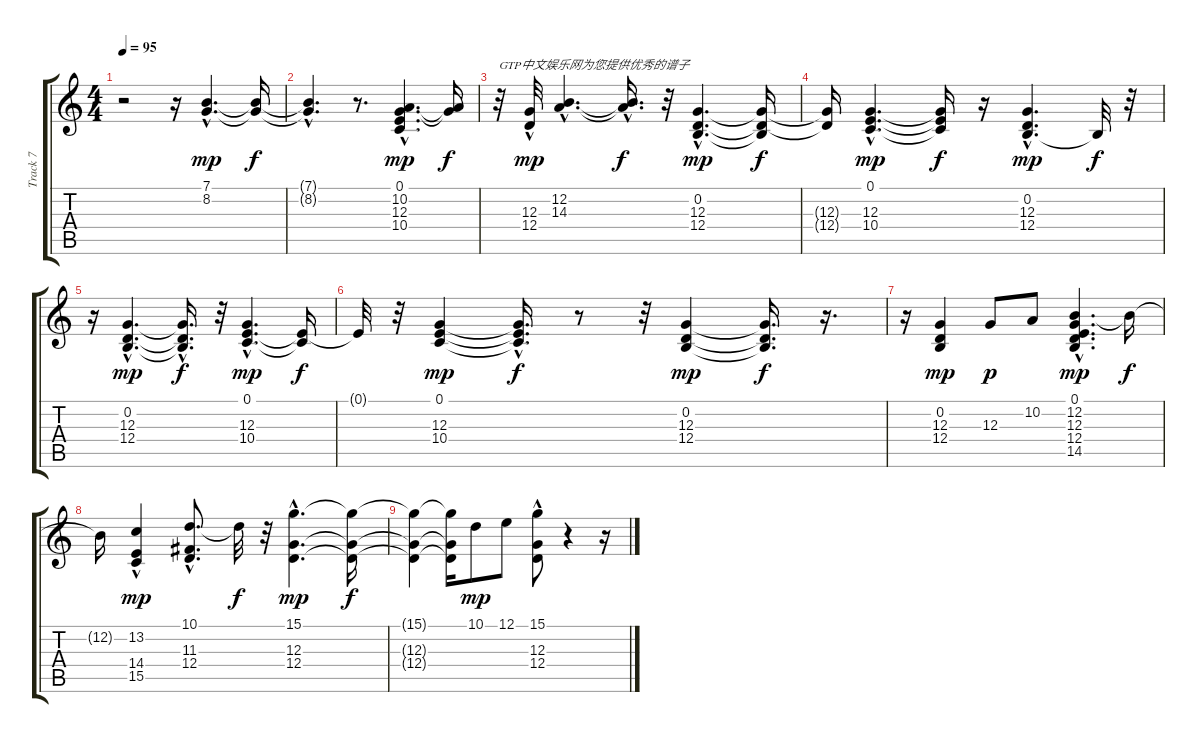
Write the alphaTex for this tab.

\track ("Track 7" "Track 7") {instrument stringensemble1}
\staff {score tabs}
\tuning (E4 B3 G3 D3 A2 E2) {hide}
\ts (4 4)
\tempo 95
\clef g2
\ks c
r.2{dy mp instrument stringensemble1} r.16 (7.1{hac} 8.2{hac}).4{d} (7.1{t} 8.2{t}).16{dy f} |
(7.1{hac t} 8.2{hac t}).4{d} r.8{d} (0.1 10.2{hac} 12.3{hac} 10.4).4{d dy mp} (10.2{t} 12.3{t}).16{dy f} |
r.32{txt "GTP中文娱乐网为您提供优秀的谱子"} (12.3{hac} 12.4).32{dy mp} (12.2{hac} 14.3{hac}).4{d} (12.2{hac t} 14.3{hac t}).16{d dy f} r.32 (0.2{hac} 12.3{hac} 12.4{hac}).4{d dy mp} (0.2{t} 12.3{t} 12.4{t}).16{dy f} |
(12.3{t} 12.4{t}).16 (0.1{hac} 12.3{hac} 10.4{hac}).4{d dy mp} (0.1{t} 12.3{t} 10.4{t}).16{dy f} r.16 (0.2{hac} 12.3{hac} 12.4{hac}).4{d dy mp} 0.2{t}.32{dy f} r.32 |
r.16 (0.2{hac} 12.3{hac} 12.4{hac}).4{d dy mp} (0.2{hac t} 12.3{hac t} 12.4{t}).16{d dy f} r.32 (0.1{hac} 12.3{hac} 10.4{hac}).4{d dy mp} (0.1{t} 10.4{t}).16{dy f} |
0.1{t}.32 r.32 (0.1 12.3 10.4).4{dy mp} (0.1{hac t} 12.3{t} 10.4{hac t}).16{d dy f} r.8 r.32 (0.2 12.3 12.4).4{dy mp} (0.2{t} 12.3{t} 12.4{t}).16{d dy f} r.16{d} |
r.16 (0.2 12.3 12.4).4{dy mp} 12.3.8{dy p} 10.2.8 (0.1 12.2{hac} 12.3{hac} 12.4 14.5).4{d dy mp} 12.2{t}.16{dy f} |
12.2{t}.16 (13.2 14.4{hac} 15.5).4{dy mp} (10.1{hac} 11.3 12.4).8{d} 10.1{t}.32{dy f} r.32 (15.1{hac} 12.3{hac} 12.4{hac}).4{d dy mp} (15.1{t} 12.3{t} 12.4{t}).16{dy f} |
(15.1{t} 12.3{t} 12.4{t}).4 (15.1{t} 12.3{t} 12.4{t}).16 10.1.8{dy mp} 12.1.8 (15.1 12.3 12.4{hac}).8 r.4 r.16
